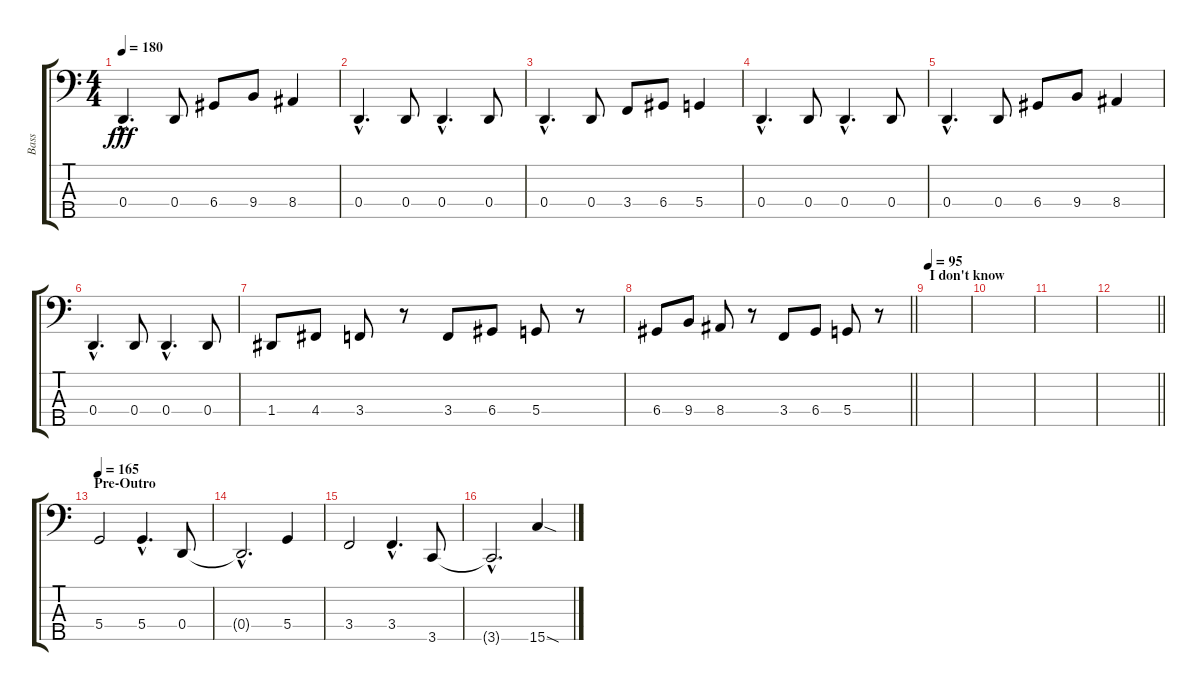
\track ("Bass" "Bass") {instrument electricbassfinger}
\staff {score tabs}
\tuning (F2 C2 G1 D1 A0) {hide}
\ts (4 4)
\tempo 180
\clef f4
\ks c
0.4{hac}.4{d dy fff} 0.4.8 6.4.8 9.4.8 8.4.4 |
0.4{hac}.4{d} 0.4.8 0.4{hac}.4{d} 0.4.8 |
0.4{hac}.4{d} 0.4.8 3.4.8 6.4.8 5.4.4 |
0.4{hac}.4{d} 0.4.8 0.4{hac}.4{d} 0.4.8 |
0.4{hac}.4{d} 0.4.8 6.4.8 9.4.8 8.4.4 |
0.4{hac}.4{d} 0.4.8 0.4{hac}.4{d} 0.4.8 |
1.4.8 4.4.8 3.4.8 r.8 3.4.8 6.4.8 5.4.8 r.8 |
\barLineRight lightlight
6.4.8 9.4.8 8.4.8 r.8 3.4.8 6.4.8 5.4.8 r.8 |
\section ("" "I don't know")
\tempo 95
|
|
|
\barLineRight lightlight
|
\section ("" "Pre-Outro")
\tempo 165
5.4.2 5.4{hac}.4{d} 0.4.8 |
0.4{hac t}.2{d} 5.4.4 |
3.4.2 3.4{hac}.4{d} 3.5.8 |
3.5{hac t}.2{d} 15.5{sod}.4
